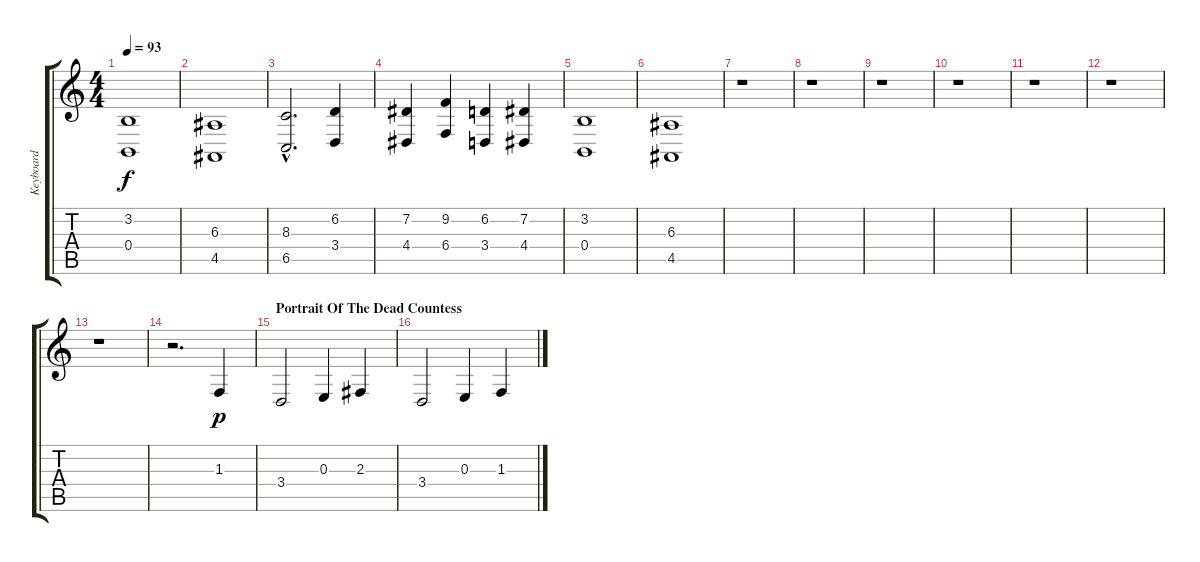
\track ("Keyboard" "Keyboard") {instrument brightacousticpiano}
\staff {score tabs}
\tuning (Db4 Ab3 E3 B2 Gb2 B1) {hide}
\ts (4 4)
\tempo 93
\clef g2
\ks c
(3.2 0.4).1{dy f} |
(6.3 4.5).1 |
(8.3{hac} 6.5{hac}).2{d} (6.2 3.4).4 |
(7.2 4.4).4 (9.2 6.4).4 (6.2 3.4).4 (7.2 4.4).4 |
(3.2 0.4).1 |
(6.3 4.5).1 |
r.1 |
r.1 |
r.1 |
r.1 |
r.1 |
r.1 |
r.1 |
r.2{d} 1.3.4{dy p volume 12 instrument stringensemble1} |
\section ("" "Portrait Of The Dead Countess")
3.4.2{volume 12 instrument stringensemble1} 0.3.4 2.3.4 |
3.4.2 0.3.4 1.3.4
